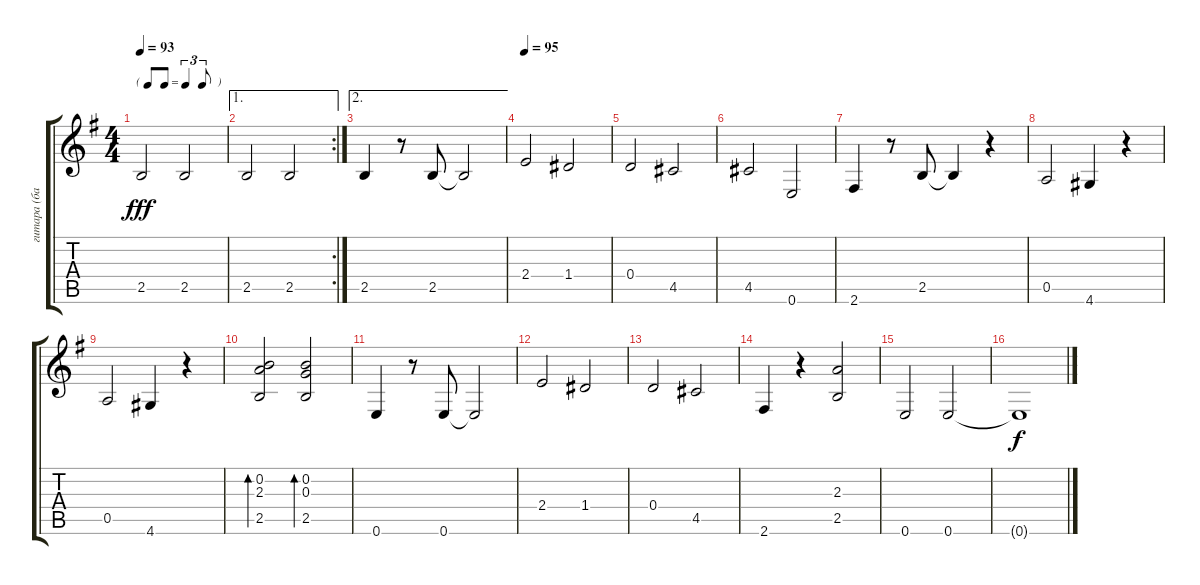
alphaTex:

\track ("гитара (бас)" "гитара (ба") {instrument electricguitarjazz}
\staff {score tabs}
\tuning (E4 B3 G3 D3 A2 E2) {hide}
\ts (4 4)
\tf triplet8th
\tempo 93
\clef g2
\ks eminor
2.5.2{dy fff} 2.5.2 |
\ae 1
\rc 2
2.5.2 2.5.2 |
\ae 2
2.5.4 r.8 2.5.8 2.5{t}.2 |
\tempo 95
2.4.2 1.4.2 |
0.4.2 4.5.2 |
4.5.2 0.6.2 |
2.6.4 r.8 2.5.8 2.5{t}.4 r.4 |
0.5.2 4.6.4 r.4 |
0.5.2 4.6.4 r.4 |
(0.2 2.3 2.5).2{bd 60} (0.2 0.3 2.5).2{bd 60} |
0.6.4 r.8 0.6.8 0.6{t}.2 |
2.4.2 1.4.2 |
0.4.2 4.5.2 |
2.6.4 r.4 (2.3 2.5).2 |
0.6.2 0.6.2 |
0.6{t}.1{dy f}
